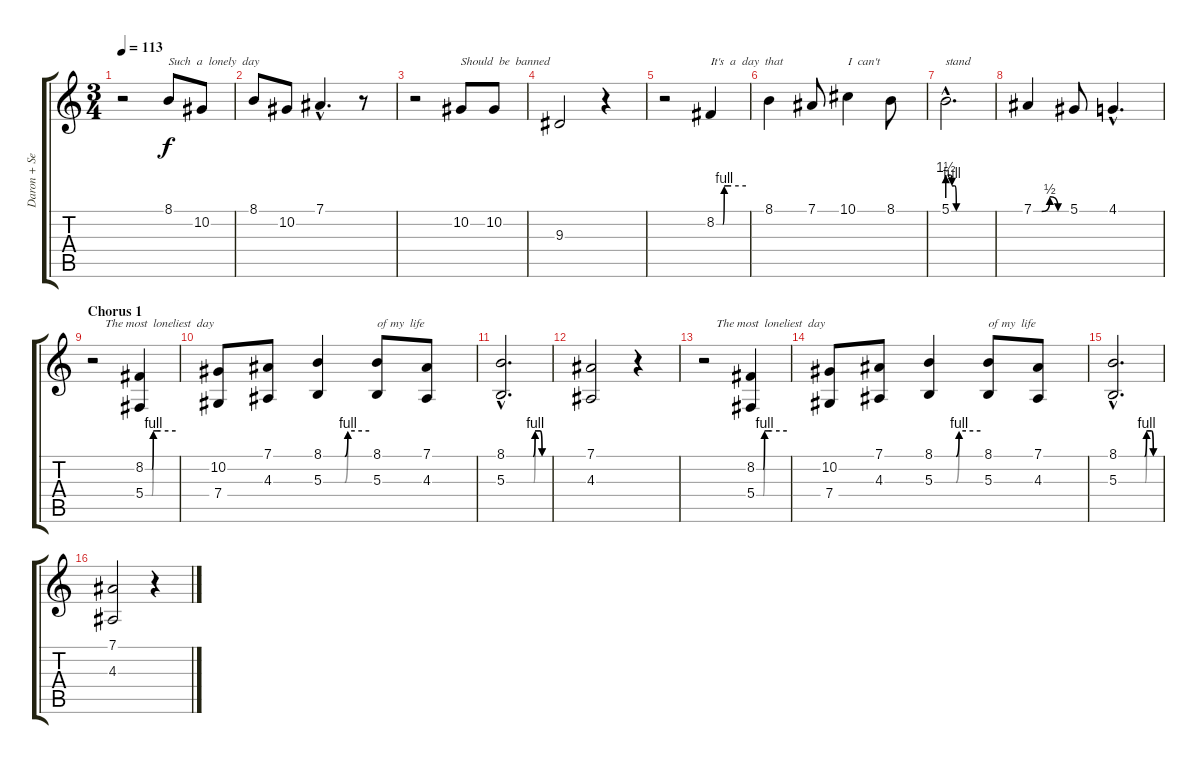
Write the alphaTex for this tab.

\track ("Daron + Serj" "Daron + Se") {instrument synthvoice}
\staff {score tabs}
\tuning (Eb4 Bb3 Gb3 Db3 Ab2 Db2) {hide}
\ts (3 4)
\tempo 113
\clef g2
\ks c
r.2{dy f} 8.1.8{txt "Such  a  lonely  day"} 10.2.8 |
8.1.8 10.2.8 7.1{hac}.4{d} r.8 |
r.2 10.2.8{txt "Should  be  banned"} 10.2.8 |
9.3.2 r.4 |
r.2 8.2{be (custom 0 0 13 0 16 4 30 4 60 4)}.4{txt "It's  a  day  that"} |
8.1.4 7.1.8 10.1.4{txt "I  can't"} 8.1.8 |
5.1{be (custom 0 6 4 6 6 4 10 4 12 0 40 0 60 0) hac}.2{d txt "stand"} |
7.1{be (custom 0 0 15 0 30 2 45 0 60 0)}.4 5.1.8 4.1{hac}.4{d} |
\section ("" "Chorus 1")
r.2{txt "    The most  loneliest  day"} (8.2{be (custom 0 0 13 0 16 4 30 4 60 4)} 5.4{be (custom 0 0 13 0 16 4 60 4)}).4 |
(10.2 7.4).8 (7.1 4.3).8 (8.1{be (custom 0 0 28 0 32 4 60 4)} 5.3{be (custom 0 0 28 0 32 4 60 4)}).4 (8.1 5.3).8{txt "of my  life"} (7.1 4.3).8 |
(8.1{be (custom 0 0 38 0 41 4 48 4 51 0 60 0) hac} 5.3{be (custom 0 0 39 0 41 4 49 4 51 0 60 0) hac}).2{d} |
(7.1 4.3).2 r.4 |
r.2{txt "    The most  loneliest  day"} (8.2{be (custom 0 0 13 0 16 4 30 4 60 4)} 5.4{be (custom 0 0 13 0 16 4 60 4)}).4 |
(10.2 7.4).8 (7.1 4.3).8 (8.1{be (custom 0 0 28 0 32 4 60 4)} 5.3{be (custom 0 0 28 0 32 4 60 4)}).4 (8.1 5.3).8{txt "of my  life"} (7.1 4.3).8 |
(8.1{be (custom 0 0 38 0 41 4 48 4 51 0 60 0) hac} 5.3{be (custom 0 0 39 0 41 4 49 4 51 0 60 0) hac}).2{d} |
(7.1 4.3).2 r.4
